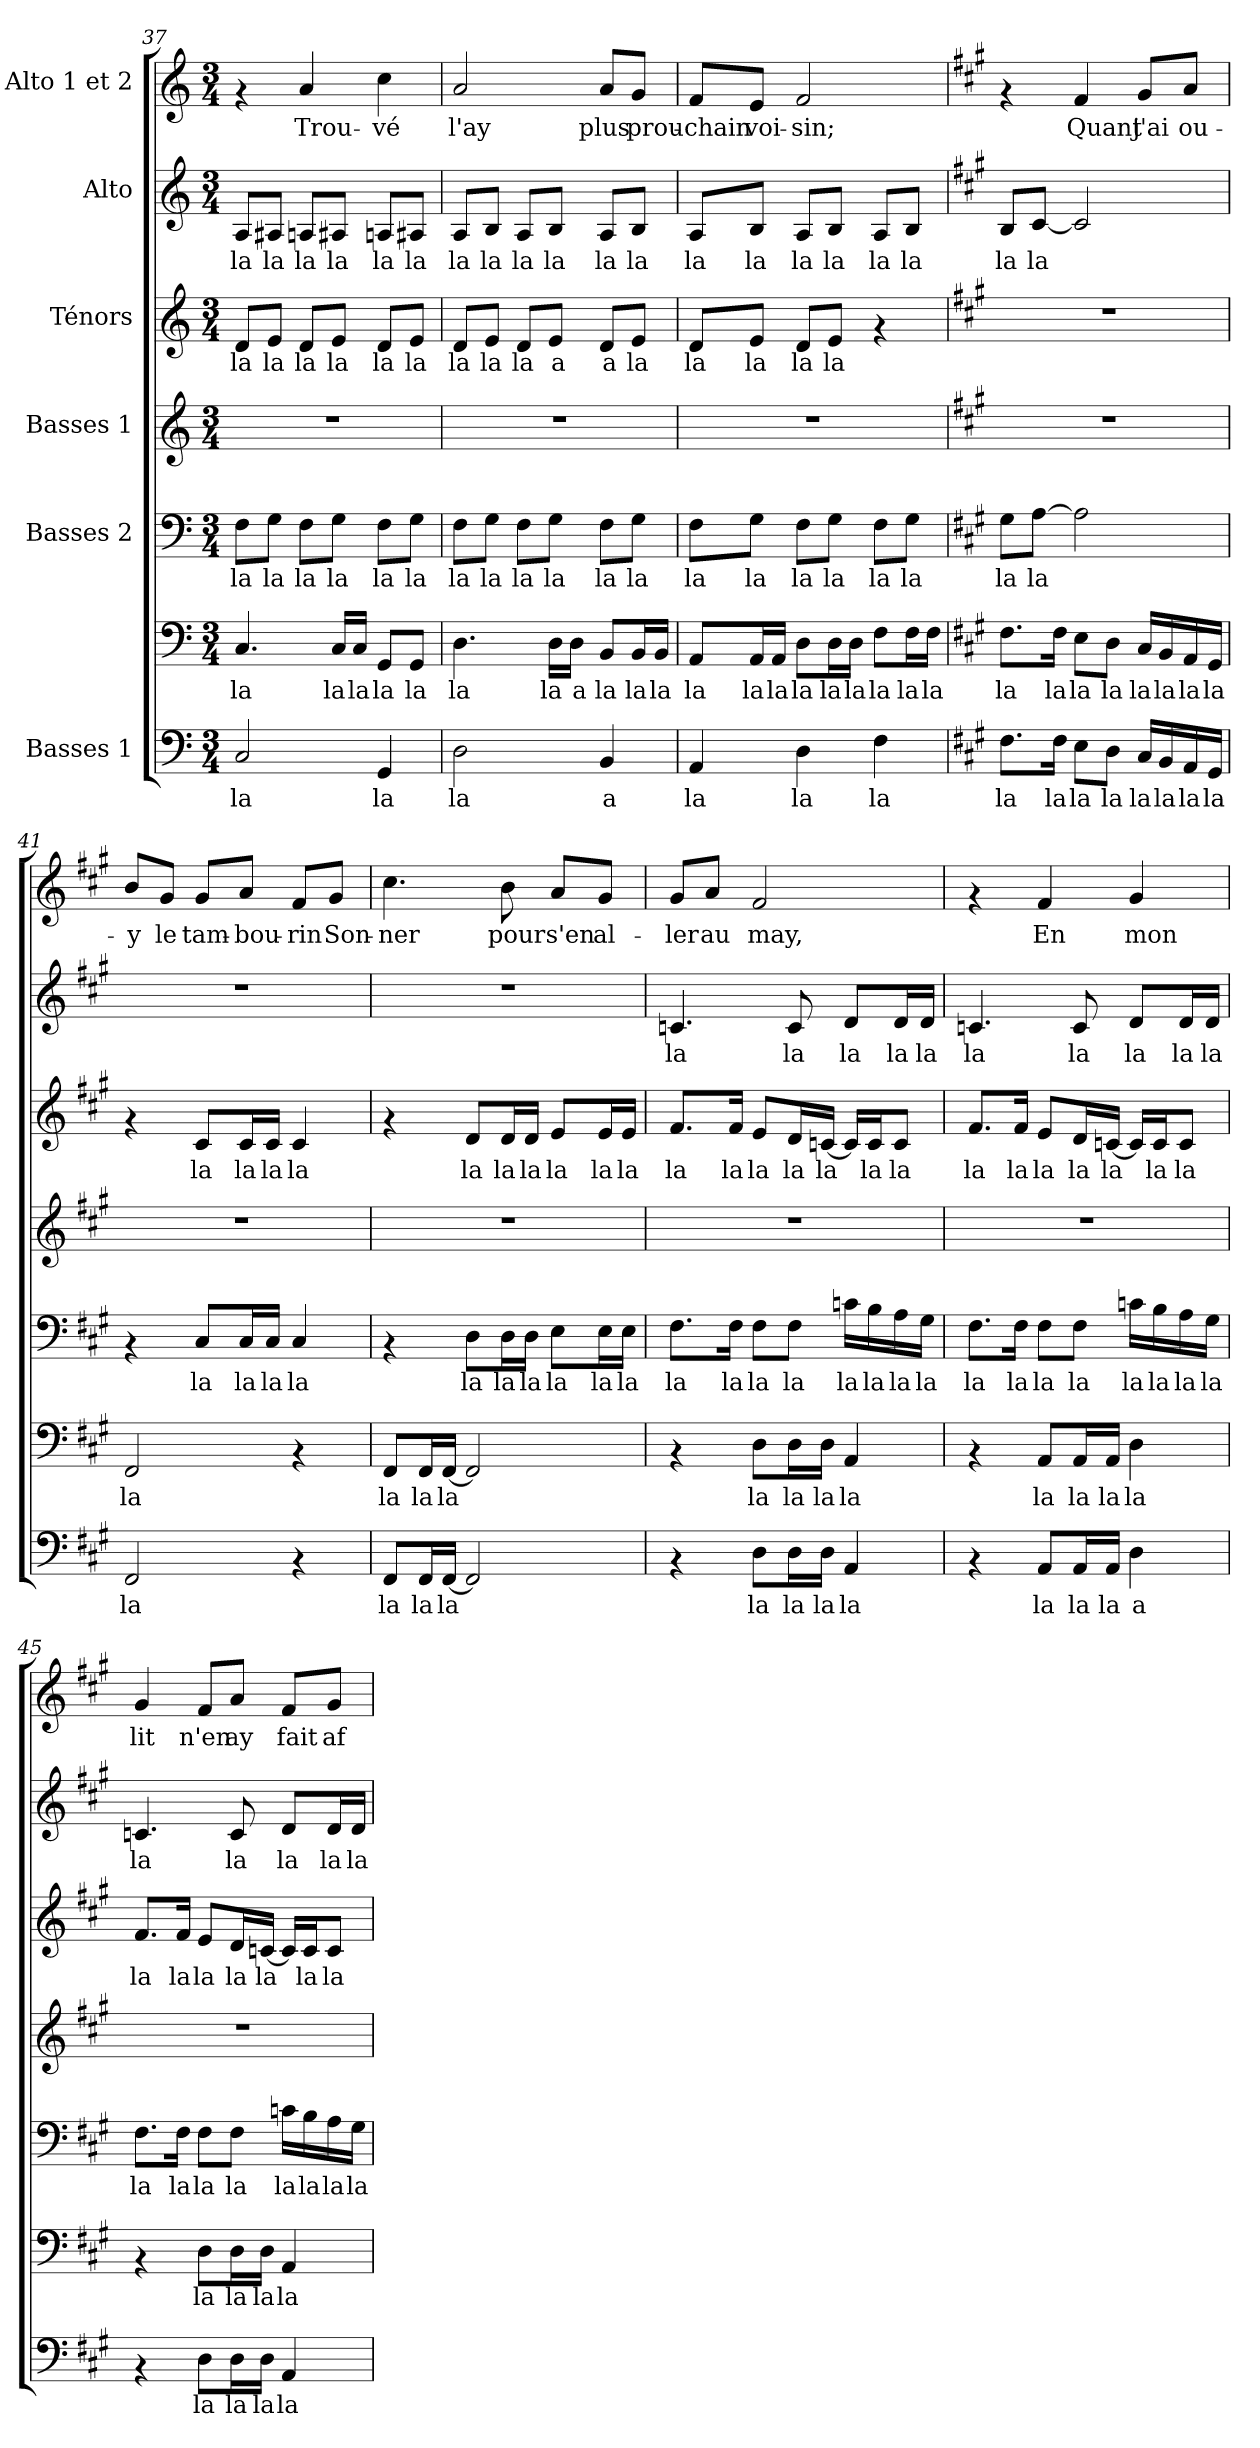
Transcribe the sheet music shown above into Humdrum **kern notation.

**kern	**text	**kern	**text	**kern	**text	**kern	**kern	**text	**kern	**text	**kern	**text
*part6	*part6	*part6	*part6	*part5	*part5	*part4	*part3	*part3	*part2	*part2	*part1	*part1
*staff7	*staff7	*staff6	*staff6	*staff5	*staff5	*staff4	*staff3	*staff3	*staff2	*staff2	*staff1	*staff1
*I"Basses 1	*	*	*	*I"Basses 2	*	*I"Basses 1	*I"Ténors	*	*I"Alto	*	*I"Alto 1 et 2	*
*clefF4	*	*clefF4	*	*clefF4	*	*clefG2	*clefG2	*	*clefG2	*	*clefG2	*
*k[]	*	*k[]	*	*k[]	*	*k[]	*k[]	*	*k[]	*	*k[]	*
*C:	*	*C:	*	*C:	*	*C:	*C:	*	*C:	*	*C:	*
*M3/4	*	*M3/4	*	*M3/4	*	*M3/4	*M3/4	*	*M3/4	*	*M3/4	*
=37	=37	=37	=37	=37	=37	=37	=37	=37	=37	=37	=37	=37
2C/	la	4.C/	la	8F\L	la	2.r	8d/L	la	8A/L	la	4rf	.
.	.	.	.	8G\J	la	.	8e/J	la	8A#X/J	la	.	.
.	.	.	.	8F\L	la	.	8d/L	la	8An/L	la	4a/	Trou-
.	.	16C/LL	la	8G\J	la	.	8e/J	la	8A#X/J	la	.	.
.	.	16C/JJ	la	.	.	.	.	.	.	.	.	.
4GG/	la	8GG/L	la	8F\L	la	.	8d/L	la	8An/L	la	4cc\	-vé
.	.	8GG/J	la	8G\J	la	.	8e/J	la	8A#X/J	la	.	.
=38	=38	=38	=38	=38	=38	=38	=38	=38	=38	=38	=38	=38
2D\	la	4.D\	la	8F\L	la	2.r	8d/L	la	8A/L	-la	2a/	l'ay
.	.	.	.	8G\J	la	.	8e/J	la	8B/J	la	.	.
.	.	.	.	8F\L	la	.	8d/L	la	8A/L	la	.	.
.	.	16D\LL	la	8G\J	la	.	8e/J	a	8B/J	la	.	.
.	.	16D\JJ	a	.	.	.	.	.	.	.	.	.
4BB/	a	8BB/L	la	8F\L	la	.	8d/L	a	8A/L	la	8a/L	plus
.	.	16BB/L	la	8G\J	la	.	8e/J	la	8B/J	la	8g/J	prou-
.	.	16BB/JJ	la	.	.	.	.	.	.	.	.	.
=39	=39	=39	=39	=39	=39	=39	=39	=39	=39	=39	=39	=39
4AA/	la	8AA/L	la	8F\L	la	2.r	8d/L	la	8A/L	la	8f/L	chain
.	.	16AA/L	la	8G\J	la	.	8e/J	la	8B/J	la	8e/J	voi-
.	.	16AA/JJ	la	.	.	.	.	.	.	.	.	.
4D\	la	8D\L	la	8F\L	la	.	8d/L	la	8A/L	la	2f/	-sin;
.	.	16D\L	la	8G\J	la	.	8e/J	la	8B/J	la	.	.
.	.	16D\JJ	la	.	.	.	.	.	.	.	.	.
4F\	la	8F\L	la	8F\L	la	.	4rf	.	8A/L	la	.	.
.	.	16F\L	la	8G\J	la	.	.	.	8B/J	la	.	.
.	.	16F\JJ	la	.	.	.	.	.	.	.	.	.
!!LO:PB:g=z
=40	=40	=40	=40	=40	=40	=40	=40	=40	=40	=40	=40	=40
*k[f#c#g#]	*	*k[f#c#g#]	*	*k[f#c#g#]	*	*k[f#c#g#]	*k[f#c#g#]	*	*k[f#c#g#]	*	*k[f#c#g#]	*
*A:	*	*A:	*	*A:	*	*A:	*A:	*	*A:	*	*A:	*
8.F#\L	la	8.F#\L	la	8G#\L	la	2.r	2.r	.	8B/L	-la	4rf	.
.	.	.	.	[8A\J	la	.	.	.	[8c#/J	la	.	.
16F#\Jk	la	16F#\Jk	la	.	.	.	.	.	.	.	.	.
8E\L	la	8E\L	la	2A\]	.	.	.	.	2c#/]	.	4f#/	Quant
8D\J	la	8D\J	la	.	.	.	.	.	.	.	.	.
16C#/LL	la	16C#/LL	la	.	.	.	.	.	.	.	8g#/L	j'ai
16BB/	la	16BB/	la	.	.	.	.	.	.	.	.	.
16AA/	la	16AA/	la	.	.	.	.	.	.	.	8a/J	ou-
16GG#/JJ	la	16GG#/JJ	la	.	.	.	.	.	.	.	.	.
=41	=41	=41	=41	=41	=41	=41	=41	=41	=41	=41	=41	=41
2FF#/	la	2FF#/	la	4rAA	.	2.r	4rf	.	2.r	.	8b/L	y
.	.	.	.	.	.	.	.	.	.	.	8g#/J	le
.	.	.	.	8C#/L	la	.	8c#/L	la	.	.	8g#/L	tam-
.	.	.	.	16C#/L	la	.	16c#/L	la	.	.	8a/J	-bou-
.	.	.	.	16C#/JJ	la	.	16c#/JJ	la	.	.	.	.
4rAA	.	4rAA	.	4C#/	la	.	4c#/	la	.	.	8f#/L	-rin
.	.	.	.	.	.	.	.	.	.	.	8g#/J	Son-
=42	=42	=42	=42	=42	=42	=42	=42	=42	=42	=42	=42	=42
8FF#/L	la	8FF#/L	la	4rAA	.	2.r	4rf	.	2.r	.	4.cc#\	-ner
16FF#/L	la	16FF#/L	la	.	.	.	.	.	.	.	.	.
[16FF#/JJ	la	[16FF#/JJ	la	.	.	.	.	.	.	.	.	.
2FF#/]	.	2FF#/]	.	8D\L	la	.	8d/L	la	.	.	.	.
.	.	.	.	16D\L	la	.	16d/L	la	.	.	8b\	pour
.	.	.	.	16D\JJ	la	.	16d/JJ	la	.	.	.	.
.	.	.	.	8E\L	la	.	8e/L	la	.	.	8a/L	s'en
.	.	.	.	16E\L	la	.	16e/L	la	.	.	8g#/J	al-
.	.	.	.	16E\JJ	la	.	16e/JJ	la	.	.	.	.
=43	=43	=43	=43	=43	=43	=43	=43	=43	=43	=43	=43	=43
4rAA	.	4rAA	.	8.F#\L	la	2.r	8.f#/L	la	4.cn/	la	8g#/L	-ler
.	.	.	.	.	.	.	.	.	.	.	8a/J	au
.	.	.	.	16F#\Jk	la	.	16f#/Jk	la	.	.	.	.
8D\L	la	8D\L	la	8F#\L	la	.	8e/L	la	.	.	2f#/	may,
16D\L	la	16D\L	la	8F#\J	la	.	16d/L	la	8c/	la	.	.
16D\JJ	la	16D\JJ	la	.	.	.	[16cn/JJ	la	.	.	.	.
4AA/	la	4AA/	la	16cn\LL	la	.	16c/LL]	.	8d/L	la	.	.
.	.	.	.	16B\	la	.	16c/J	la	.	.	.	.
.	.	.	.	16A\	la	.	8c/J	la	16d/L	la	.	.
.	.	.	.	16G#\JJ	la	.	.	.	16d/JJ	la	.	.
!!LO:LB:g=z
=44	=44	=44	=44	=44	=44	=44	=44	=44	=44	=44	=44	=44
4rAA	.	4rAA	.	8.F#\L	la	2.r	8.f#/L	la	4.cn/	la	4rf	.
.	.	.	.	16F#\Jk	la	.	16f#/Jk	la	.	.	.	.
8AA/L	la	8AA/L	la	8F#\L	la	.	8e/L	la	.	.	4f#/	En
16AA/L	la	16AA/L	la	8F#\J	la	.	16d/L	la	8c/	la	.	.
16AA/JJ	la	16AA/JJ	la	.	.	.	[16cn/JJ	la	.	.	.	.
4D\	a	4D\	la	16cn\LL	la	.	16c/LL]	.	8d/L	la	4g#/	mon
.	.	.	.	16B\	la	.	16c/J	la	.	.	.	.
.	.	.	.	16A\	la	.	8c/J	la	16d/L	la	.	.
.	.	.	.	16G#\JJ	la	.	.	.	16d/JJ	la	.	.
=45	=45	=45	=45	=45	=45	=45	=45	=45	=45	=45	=45	=45
4rAA	.	4rAA	.	8.F#\L	la	2.r	8.f#/L	la	4.cn/	-la	4g#/	lit
.	.	.	.	16F#\Jk	la	.	16f#/Jk	la	.	.	.	.
8D\L	la	8D\L	la	8F#\L	la	.	8e/L	la	.	.	8f#/L	n'en
16D\L	la	16D\L	la	8F#\J	la	.	16d/L	la	8c/	la	8a/J	ay
16D\JJ	la	16D\JJ	la	.	.	.	[16cn/JJ	la	.	.	.	.
4AA/	la	4AA/	la	16cn\LL	la	.	16c/LL]	.	8d/L	la	8f#/L	fait
.	.	.	.	16B\	la	.	16c/J	la	.	.	.	.
.	.	.	.	16A\	la	.	8c/J	la	16d/L	la	8g#/J	af-
.	.	.	.	16G#\JJ	la	.	.	.	16d/JJ	la	.	.
=	=	=	=	=	=	=	=	=	=	=	=	=
*-	*-	*-	*-	*-	*-	*-	*-	*-	*-	*-	*-	*-
